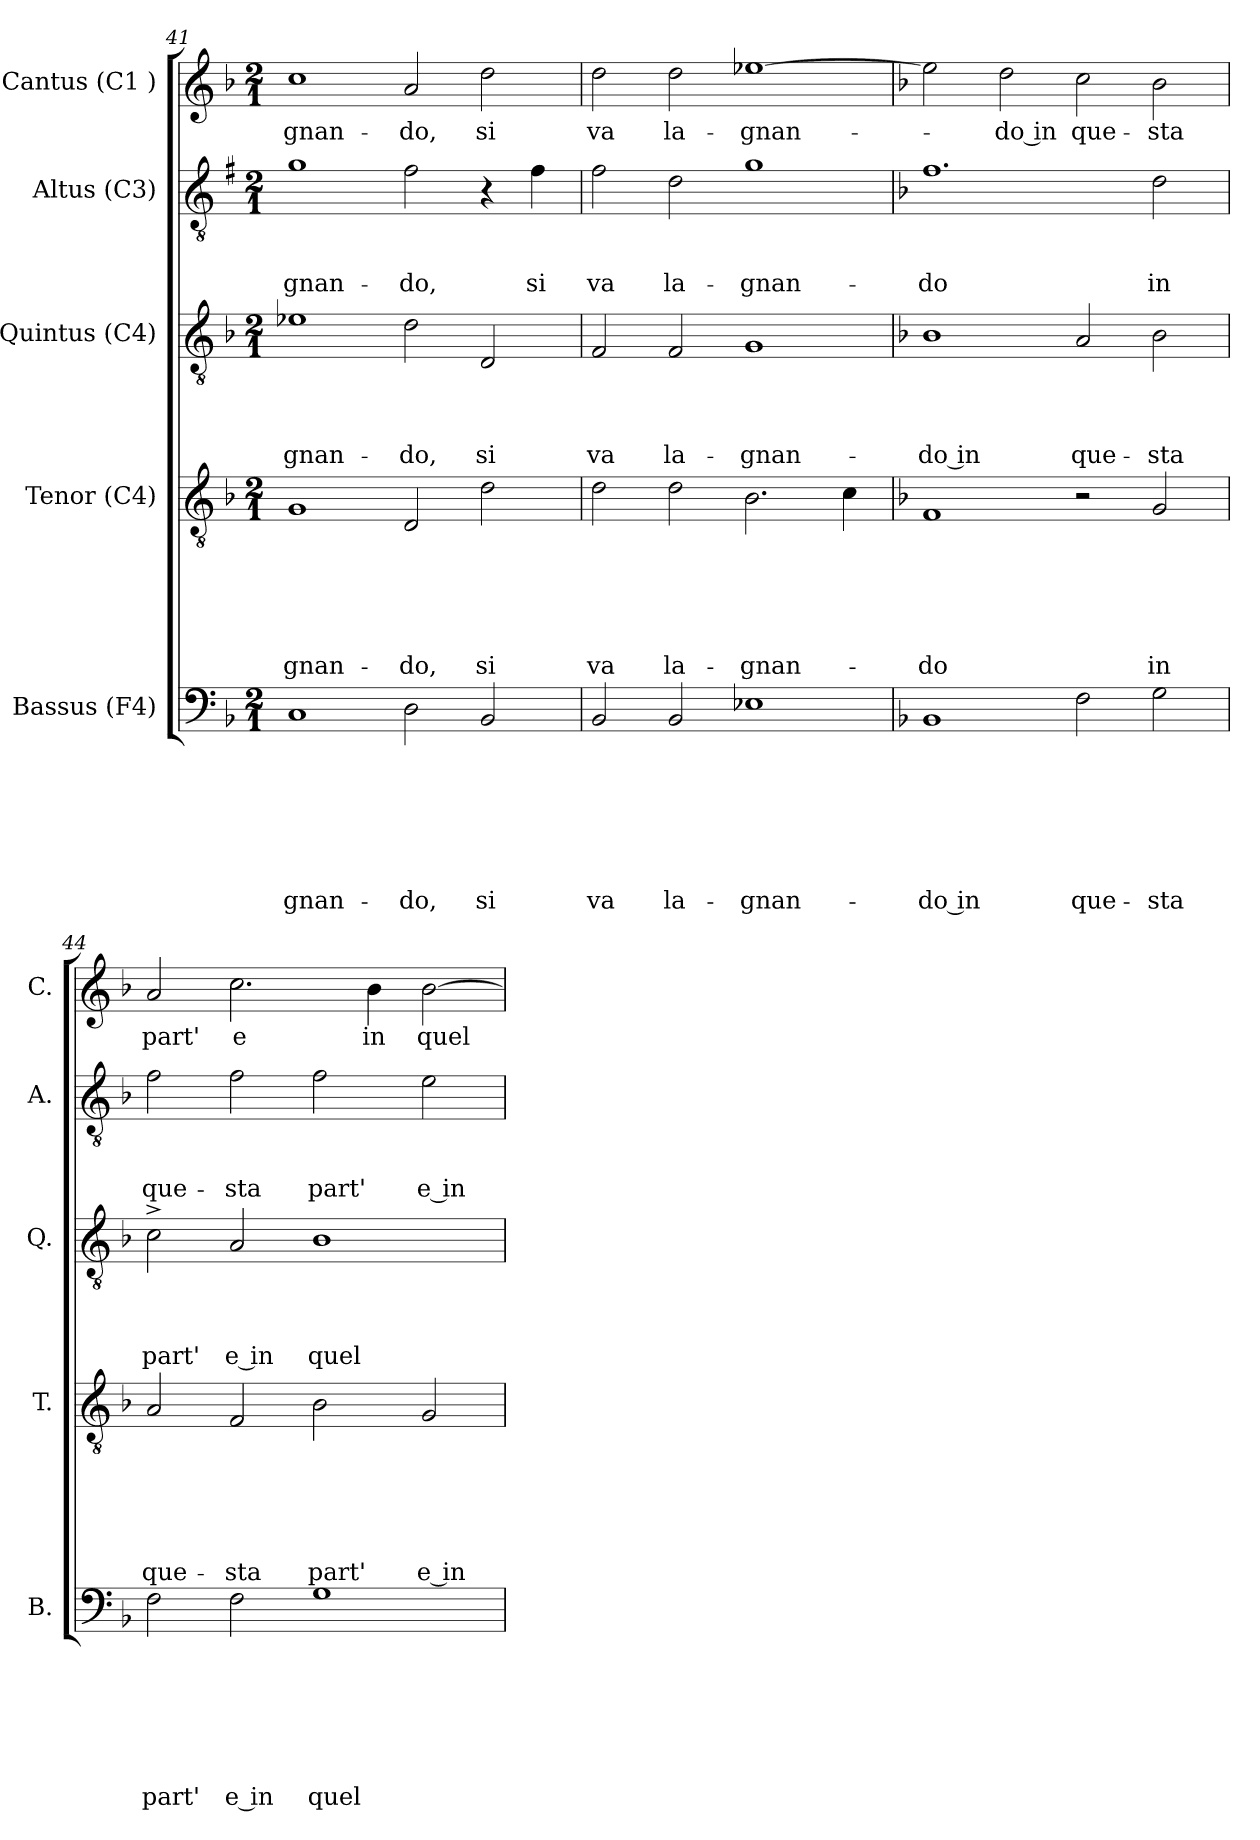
**kern	**text	**text	**text	**text	**text	**text	**text	**kern	**text	**text	**text	**text	**text	**text	**kern	**text	**text	**text	**text	**kern	**text	**text	**text	**kern	**text
*part5	*part5	*part5	*part5	*part5	*part5	*part5	*part5	*part4	*part4	*part4	*part4	*part4	*part4	*part4	*part3	*part3	*part3	*part3	*part3	*part2	*part2	*part2	*part2	*part1	*part1
*staff5	*staff5	*staff5	*staff5	*staff5	*staff5	*staff5	*staff5	*staff4	*staff4	*staff4	*staff4	*staff4	*staff4	*staff4	*staff3	*staff3	*staff3	*staff3	*staff3	*staff2	*staff2	*staff2	*staff2	*staff1	*staff1
*I"Bassus (F4)	*	*	*	*	*	*	*	*I"Tenor (C4)	*	*	*	*	*	*	*I"Quintus (C4)	*	*	*	*	*I"Altus (C3)	*	*	*	*I"Cantus (C1 )	*
*I'B.	*	*	*	*	*	*	*	*I'T.	*	*	*	*	*	*	*I'Q.	*	*	*	*	*I'A.	*	*	*	*I'C.	*
*clefF4	*	*	*	*	*	*	*	*clefGv2	*	*	*	*	*	*	*clefGv2	*	*	*	*	*clefGv2	*	*	*	*clefG2	*
*k[b-]	*	*	*	*	*	*	*	*k[b-]	*	*	*	*	*	*	*k[b-]	*	*	*	*	*k[f#]	*	*	*	*k[b-]	*
*F:	*	*	*	*	*	*	*	*F:	*	*	*	*	*	*	*F:	*	*	*	*	*G:	*	*	*	*F:	*
*M2/1	*	*	*	*	*	*	*	*M2/1	*	*	*	*	*	*	*M2/1	*	*	*	*	*M2/1	*	*	*	*M2/1	*
=41	=41	=41	=41	=41	=41	=41	=41	=41	=41	=41	=41	=41	=41	=41	=41	=41	=41	=41	=41	=41	=41	=41	=41	=41	=41
!	!	!	!	!	!	!	!LO:LY:b	!	!	!	!	!	!	!LO:LY:b	!	!	!	!	!LO:LY:b	!	!	!	!LO:LY:b	!	!LO:LY:b
1C	.	.	.	.	.	.	-gnan-	1G	.	.	.	.	.	-gnan-	1e-X	.	.	.	-gnan-	1g	.	.	-gnan-	1cc	-gnan-
!	!	!	!	!	!	!	!LO:LY:b	!	!	!	!	!	!	!LO:LY:b	!	!	!	!	!LO:LY:b	!	!	!	!LO:LY:b	!	!LO:LY:b
2D\	.	.	.	.	.	.	-do,	2D/	.	.	.	.	.	-do,	2d\	.	.	.	-do,	2f#\	.	.	-do,	2a/	-do,
!	!	!	!	!	!	!	!LO:LY:b	!	!	!	!	!	!	!LO:LY:b	!	!	!	!	!LO:LY:b	!	!	!	!	!	!LO:LY:b
2BB-/	.	.	.	.	.	.	si	2d\	.	.	.	.	.	si	2D/	.	.	.	si	4r	.	.	.	2dd\	si
!	!	!	!	!	!	!	!	!	!	!	!	!	!	!	!	!	!	!	!	!	!	!	!LO:LY:b	!	!
.	.	.	.	.	.	.	.	.	.	.	.	.	.	.	.	.	.	.	.	4f#\	.	.	si	.	.
=42	=42	=42	=42	=42	=42	=42	=42	=42	=42	=42	=42	=42	=42	=42	=42	=42	=42	=42	=42	=42	=42	=42	=42	=42	=42
!	!	!	!	!	!	!	!LO:LY:b	!	!	!	!	!	!	!LO:LY:b	!	!	!	!	!LO:LY:b	!	!	!	!LO:LY:b	!	!LO:LY:b
2BB-/	.	.	.	.	.	.	va	2d\	.	.	.	.	.	va	2F/	.	.	.	va	2f#\	.	.	va	2dd\	va
!	!	!	!	!	!	!	!LO:LY:b	!	!	!	!	!	!	!LO:LY:b	!	!	!	!	!LO:LY:b	!	!	!	!LO:LY:b	!	!LO:LY:b
2BB-/	.	.	.	.	.	.	la-	2d\	.	.	.	.	.	la-	2F/	.	.	.	la-	2d\	.	.	la-	2dd\	la-
!	!	!	!	!	!	!	!LO:LY:b	!	!	!	!	!	!	!LO:LY:b	!	!	!	!	!LO:LY:b	!	!	!	!LO:LY:b	!	!LO:LY:b
1E-X	.	.	.	.	.	.	-gnan-	2.B-\	.	.	.	.	.	-gnan-	1G	.	.	.	-gnan-	1g	.	.	-gnan-	[>1ee-	-gnan-
.	.	.	.	.	.	.	.	4c\	.	.	.	.	.	.	.	.	.	.	.	.	.	.	.	.	.
!!LO:PB:g=z
=43	=43	=43	=43	=43	=43	=43	=43	=43	=43	=43	=43	=43	=43	=43	=43	=43	=43	=43	=43	=43	=43	=43	=43	=43	=43
*	*	*	*	*	*	*	*	*	*	*	*	*	*	*	*	*	*	*	*	*k[b-]	*	*	*	*	*
*	*	*	*	*	*	*	*	*	*	*	*	*	*	*	*	*	*	*	*	*F:	*	*	*	*	*
!	!	!	!	!	!	!	!LO:LY:b:rj	!	!	!	!	!	!	!LO:LY:b	!	!	!	!	!LO:LY:b:rj	!	!	!	!LO:LY:b	!	!
1BB-	.	.	.	.	.	.	-do in	1F	.	.	.	.	.	-do	1B-	.	.	.	-do in	1.f	.	.	-do	2ee-\]	.
!	!	!	!	!	!	!	!	!	!	!	!	!	!	!	!	!	!	!	!	!	!	!	!	!	!LO:LY:b:rj
.	.	.	.	.	.	.	.	.	.	.	.	.	.	.	.	.	.	.	.	.	.	.	.	2dd\	-do in
!	!	!	!	!	!	!	!LO:LY:b	!	!	!	!	!	!	!	!	!	!	!	!LO:LY:b	!	!	!	!	!	!LO:LY:b
2F\	.	.	.	.	.	.	que-	2r	.	.	.	.	.	.	2A/	.	.	.	que-	.	.	.	.	2cc\	que-
!	!	!	!	!	!	!	!LO:LY:b	!	!	!	!	!	!	!LO:LY:b	!	!	!	!	!LO:LY:b	!	!	!	!LO:LY:b	!	!LO:LY:b
2G\	.	.	.	.	.	.	-sta	2G/	.	.	.	.	.	in	2B-\	.	.	.	-sta	2d\	.	.	in	2b-\	-sta
=44	=44	=44	=44	=44	=44	=44	=44	=44	=44	=44	=44	=44	=44	=44	=44	=44	=44	=44	=44	=44	=44	=44	=44	=44	=44
!	!	!	!	!	!	!	!LO:LY:b	!	!	!	!	!	!	!LO:LY:b	!	!	!	!	!LO:LY:b	!	!	!	!LO:LY:b	!	!LO:LY:b
2F\	.	.	.	.	.	.	part'	2A/	.	.	.	.	.	que-	2c^>\	.	.	.	part'	2f\	.	.	que-	2a/	part'
!	!	!	!	!	!	!	!LO:LY:b:rj	!	!	!	!	!	!	!LO:LY:b	!	!	!	!	!LO:LY:b:rj	!	!	!	!LO:LY:b	!	!LO:LY:b
2F\	.	.	.	.	.	.	e in	2F/	.	.	.	.	.	-sta	2A/	.	.	.	e in	2f\	.	.	-sta	2.cc\	e
!	!	!	!	!	!	!	!LO:LY:b	!	!	!	!	!	!	!LO:LY:b	!	!	!	!	!LO:LY:b	!	!	!	!LO:LY:b	!	!
1G	.	.	.	.	.	.	quel-	2B-\	.	.	.	.	.	part'	1B-	.	.	.	quel-	2f\	.	.	part'	.	.
!	!	!	!	!	!	!	!	!	!	!	!	!	!	!	!	!	!	!	!	!	!	!	!	!	!LO:LY:b
.	.	.	.	.	.	.	.	.	.	.	.	.	.	.	.	.	.	.	.	.	.	.	.	4b-\	in
!	!	!	!	!	!	!	!	!	!	!	!	!	!	!LO:LY:b:rj	!	!	!	!	!	!	!	!	!LO:LY:b:rj	!	!LO:LY:b
.	.	.	.	.	.	.	.	2G/	.	.	.	.	.	e in	.	.	.	.	.	2e\	.	.	e in	[>2b-\	quel-
=	=	=	=	=	=	=	=	=	=	=	=	=	=	=	=	=	=	=	=	=	=	=	=	=	=
*-	*-	*-	*-	*-	*-	*-	*-	*-	*-	*-	*-	*-	*-	*-	*-	*-	*-	*-	*-	*-	*-	*-	*-	*-	*-
